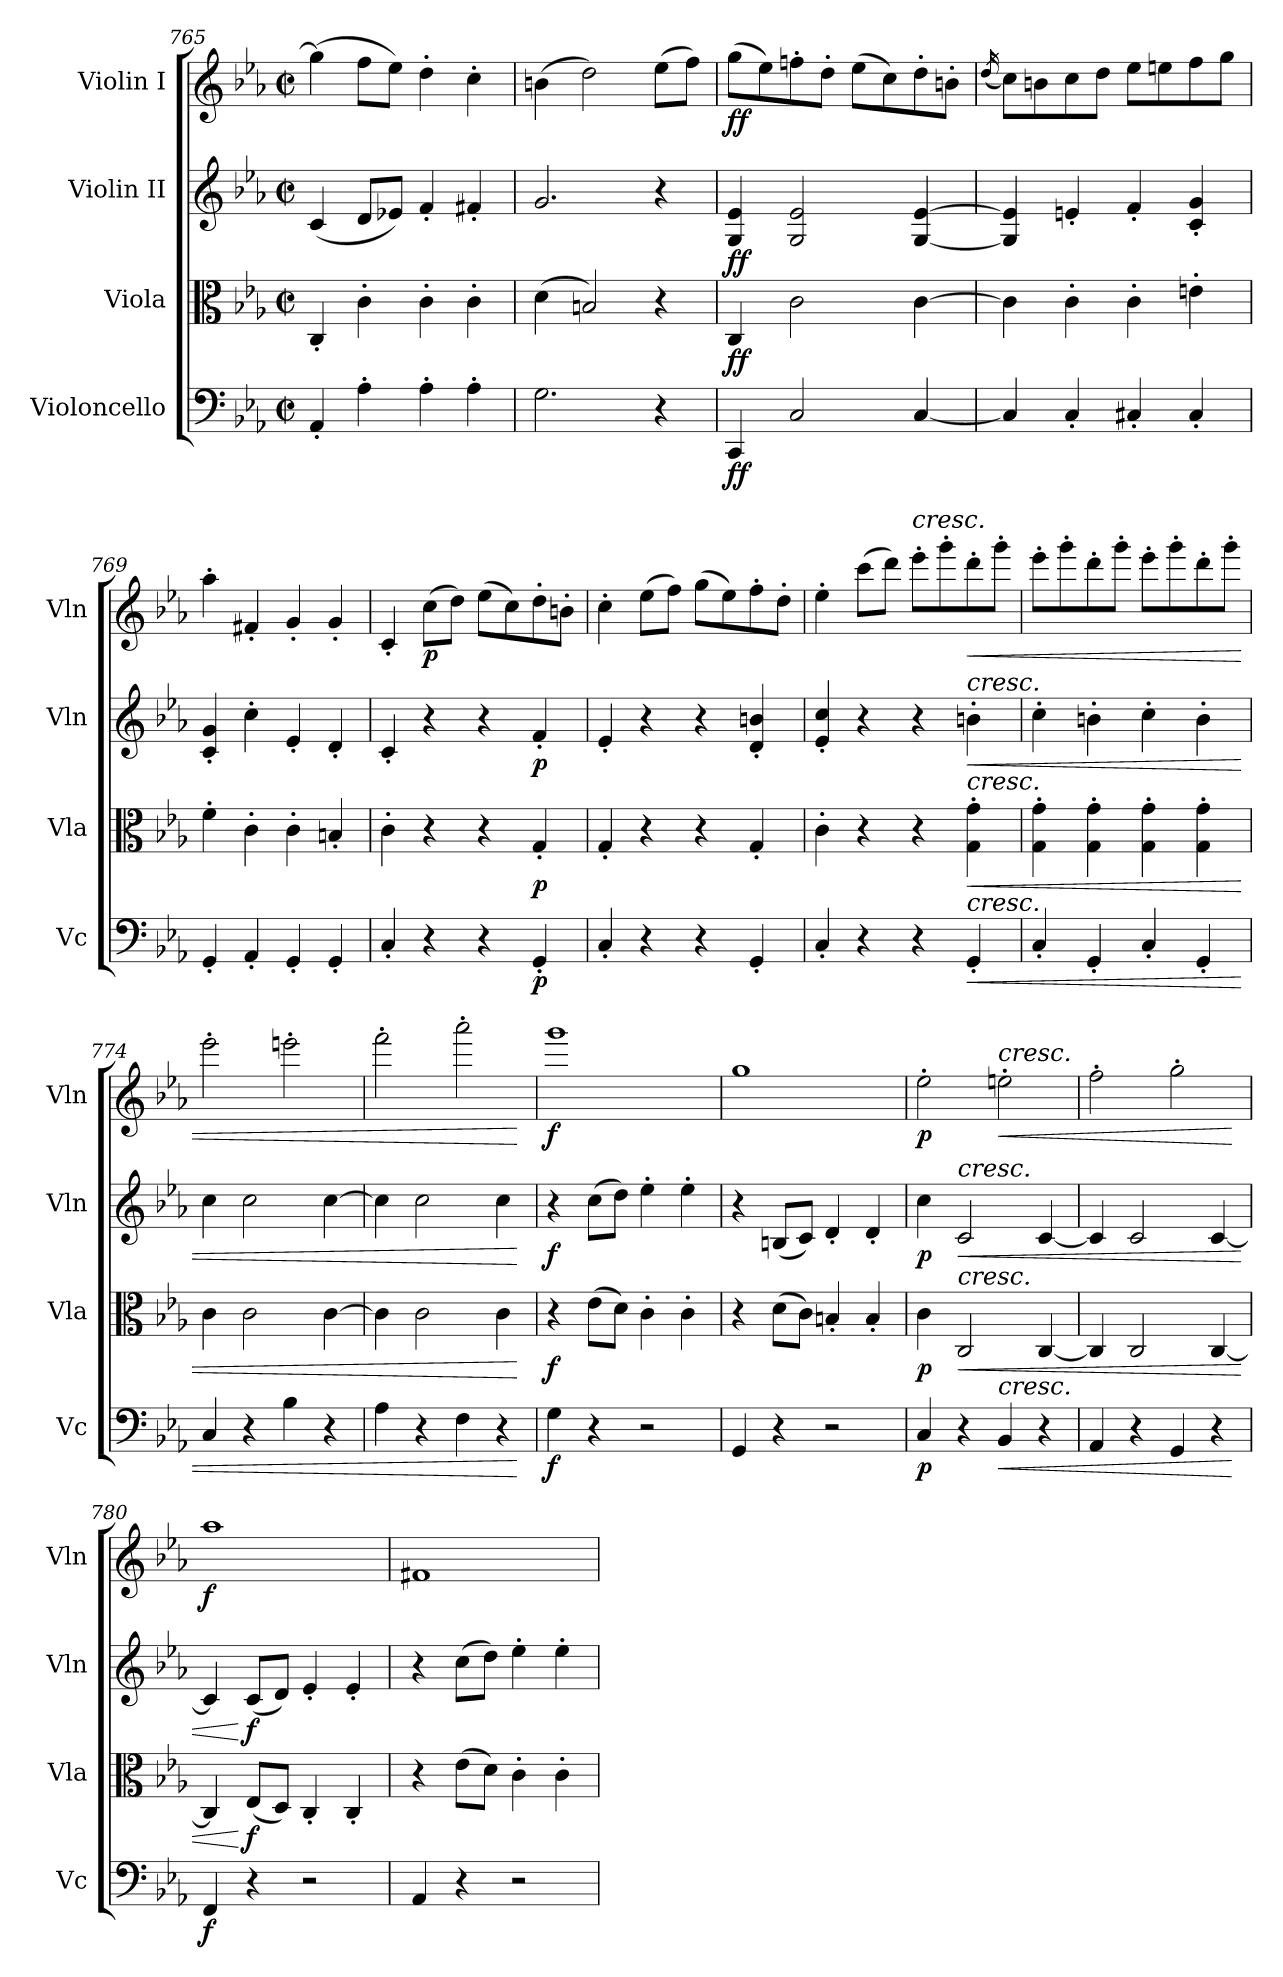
**kern	**dynam	**kern	**dynam	**kern	**dynam	**kern	**dynam
*part4	*part4	*part3	*part3	*part2	*part2	*part1	*part1
*staff4	*staff4	*staff3	*staff3	*staff2	*staff2	*staff1	*staff1
*I"Violoncello	*	*I"Viola	*	*I"Violin II	*	*I"Violin I	*
*I'Vc	*	*I'Vla	*	*I'Vln	*	*I'Vln	*
*clefF4	*	*clefC3	*	*clefG2	*	*clefG2	*
*k[b-e-a-]	*	*k[b-e-a-]	*	*k[b-e-a-]	*	*k[b-e-a-]	*
*M2/2	*	*M2/2	*	*M2/2	*	*M2/2	*
*met(c|)	*	*met(c|)	*	*met(c|)	*	*met(c|)	*
=765	=765	=765	=765	=765	=765	=765	=765
4AA-'/	.	4C'/	.	(4c/	.	(4gg\]	.
4A-'\	.	4c'\	.	8d/L	.	8ff\L	.
.	.	.	.	8e-X/J)	.	8ee-\J)	.
4A-'\	.	4c'\	.	4f'/	.	4dd'\	.
4A-'\	.	4c'\	.	4f#X'/	.	4cc'\	.
=766	=766	=766	=766	=766	=766	=766	=766
2.G\	.	(4d\	.	2.g/	.	(4bn\	.
.	.	2Bn/)	.	.	.	2dd\)	.
4r	.	4r	.	4r	.	(8ee-\L	.
.	.	.	.	.	.	8ff\J)	.
=767	=767	=767	=767	=767	=767	=767	=767
!	!LO:DY:b	!	!LO:DY:b	!	!LO:DY:b	!	!LO:DY:b
4CC/	ff	4C/	ff	4G/ 4e-/	ff	(8gg\L	ff
.	.	.	.	.	.	8ee-\)	.
2C/	.	2c\	.	2G/ 2e-/	.	8ffn'\	.
.	.	.	.	.	.	8dd'\J	.
.	.	.	.	.	.	(8ee-\L	.
.	.	.	.	.	.	8cc\)	.
[4C/	.	[4c\	.	[4G/ [4e-/	.	8dd'\	.
.	.	.	.	.	.	8bn'\J	.
=768	=768	=768	=768	=768	=768	=768	=768
.	.	.	.	.	.	(16qdd/	.
4C/]	.	4c\]	.	4G/] 4e-/]	.	8cc\L)	.
.	.	.	.	.	.	8bn\	.
4C'/	.	4c'\	.	4en'/	.	8cc\	.
.	.	.	.	.	.	8dd\J	.
4C#X'/	.	4c'\	.	4f'/	.	8ee-\L	.
.	.	.	.	.	.	8een\	.
4C#'/	.	4en'\	.	4c/' 4g/'	.	8ff\	.
.	.	.	.	.	.	8gg\J	.
!!LO:LB:g=z
=769	=769	=769	=769	=769	=769	=769	=769
4GG'/	.	4f'\	.	4c/' 4g/'	.	4aa-'\	.
4AA-'/	.	4c'\	.	4cc'\	.	4f#X'/	.
4GG'/	.	4c'\	.	4e-'/	.	4g'/	.
4GG'/	.	4Bn'/	.	4d'/	.	4g'/	.
=770	=770	=770	=770	=770	=770	=770	=770
4C'/	.	4c'\	.	4c'/	.	4c'/	.
!	!	!	!	!	!	!	!LO:DY:b
4r	.	4r	.	4r	.	(8cc\L	p
.	.	.	.	.	.	8dd\J)	.
4r	.	4r	.	4r	.	(8ee-\L	.
.	.	.	.	.	.	8cc\)	.
!	!LO:DY:b	!	!LO:DY:b	!	!LO:DY:b	!	!
4GG'/	p	4G'/	p	4f'/	p	8dd'\	.
.	.	.	.	.	.	8bn'\J	.
=771	=771	=771	=771	=771	=771	=771	=771
4C'/	.	4G'/	.	4e-'/	.	4cc'\	.
4r	.	4r	.	4r	.	(8ee-\L	.
.	.	.	.	.	.	8ff\J)	.
4r	.	4r	.	4r	.	(8gg\L	.
.	.	.	.	.	.	8ee-\)	.
4GG'/	.	4G'/	.	4d/' 4bn/'	.	8ff'\	.
.	.	.	.	.	.	8dd'\J	.
=772	=772	=772	=772	=772	=772	=772	=772
4C'/	.	4c'\	.	4e-/' 4cc/'	.	4ee-'\	.
4r	.	4r	.	4r	.	(8ccc\L	.
.	.	.	.	.	.	8ddd\J)	.
!	!	!	!	!	!	!LO:TX:a:i:t=cresc.	!
4r	.	4r	.	4r	.	8eee-'\L	.
.	.	.	.	.	.	8ggg'\	.
!	!	!	!	!LO:TX:a:i:t=cresc.	!	!	!
!	!	!LO:TX:a:i:t=cresc.	!	!	!	!	!
!LO:TX:a:i:t=cresc.	!	!	!	!	!	!	!
!	!LO:HP:b	!	!LO:HP:b	!	!LO:HP:b	!	!LO:HP:b
4GG'/	<	4G\' 4g\'	<	4bn'\	<	8ddd'\	<
.	.	.	.	.	.	8ggg'\J	.
=773	=773	=773	=773	=773	=773	=773	=773
4C'/	.	4G\' 4g\'	.	4cc'\	.	8eee-'\L	.
.	.	.	.	.	.	8ggg'\	.
4GG'/	.	4G\' 4g\'	.	4bn'\	.	8ddd'\	.
.	.	.	.	.	.	8ggg'\J	.
4C'/	.	4G\' 4g\'	.	4cc'\	.	8eee-'\L	.
.	.	.	.	.	.	8ggg'\	.
4GG'/	.	4G\' 4g\'	.	4b'\	.	8ddd'\	.
.	.	.	.	.	.	8ggg'\J	.
!!LO:PB:g=z
=774	=774	=774	=774	=774	=774	=774	=774
4C/	.	4c\	.	4cc\	.	2eee-'\	.
4r	.	2c\	.	2cc\	.	.	.
4B-\	.	.	.	.	.	2eeen'\	.
4r	.	[4c\	.	[4cc\	.	.	.
=775	=775	=775	=775	=775	=775	=775	=775
4A-\	.	4c\]	.	4cc\]	.	2fff'\	.
4r	.	2c\	.	2cc\	.	.	.
4F\	.	.	.	.	.	2aaa-'\	.
4r	.	4c\	.	4cc\	.	.	.
.	[	.	[	.	[	.	[
=776	=776	=776	=776	=776	=776	=776	=776
!	!LO:DY:b	!	!LO:DY:b	!	!LO:DY:b	!	!LO:DY:b
4G\	f	4r	f	4r	f	1ggg	f
4r	.	(8e-\L	.	(8cc\L	.	.	.
.	.	8d\J)	.	8dd\J)	.	.	.
2r	.	4c'\	.	4ee-'\	.	.	.
.	.	4c'\	.	4ee-'\	.	.	.
=777	=777	=777	=777	=777	=777	=777	=777
4GG/	.	4r	.	4r	.	1gg	.
4r	.	(8d\L	.	(8Bn/L	.	.	.
.	.	8c\J)	.	8c/J)	.	.	.
2r	.	4Bn'/	.	4d'/	.	.	.
.	.	4B'/	.	4d'/	.	.	.
=778	=778	=778	=778	=778	=778	=778	=778
!	!LO:DY:b	!	!LO:DY:b	!	!LO:DY:b	!	!LO:DY:b
4C/	p	4c\	p	4cc\	p	2ee-'\	p
!	!	!	!	!LO:TX:a:i:t=cresc.	!	!	!
!	!	!LO:TX:a:i:t=cresc.	!	!	!	!	!
!	!	!	!LO:HP:b	!	!LO:HP:b	!	!
4r	.	2C/	<	2c/	<	.	.
!	!	!	!	!	!	!LO:TX:a:i:t=cresc.	!
!LO:TX:a:i:t=cresc.	!	!	!	!	!	!	!
!	!LO:HP:b	!	!	!	!	!	!LO:HP:b
4BB-/	<	.	.	.	.	2een'\	<
4r	.	[4C/	.	[4c/	.	.	.
=779	=779	=779	=779	=779	=779	=779	=779
4AA-/	.	4C/]	.	4c/]	.	2ff'\	.
4r	.	2C/	.	2c/	.	.	.
4GG/	.	.	.	.	.	2gg'\	.
4r	.	[4C/	.	[4c/	.	.	.
.	[	.	.	.	.	.	[
=780	=780	=780	=780	=780	=780	=780	=780
!	!LO:DY:b	!	!	!	!	!	!LO:DY:b
4FF/	f	4C/]	.	4c/]	.	1aa-	f
!	!	!	!LO:DY:n=1:b	!	!LO:DY:n=1:b	!	!
4r	.	(8E-/L	[ f	(8c/L	[ f	.	.
.	.	8D/J)	.	8d/J)	.	.	.
2r	.	4C'/	.	4e-'/	.	.	.
.	.	4C'/	.	4e-'/	.	.	.
!!LO:LB:g=z
=781	=781	=781	=781	=781	=781	=781	=781
4AA-/	.	4r	.	4r	.	1f#X	.
4r	.	(8e-\L	.	(8cc\L	.	.	.
.	.	8d\J)	.	8dd\J)	.	.	.
2r	.	4c'\	.	4ee-'\	.	.	.
.	.	4c'\	.	4ee-'\	.	.	.
=	=	=	=	=	=	=	=
*-	*-	*-	*-	*-	*-	*-	*-
